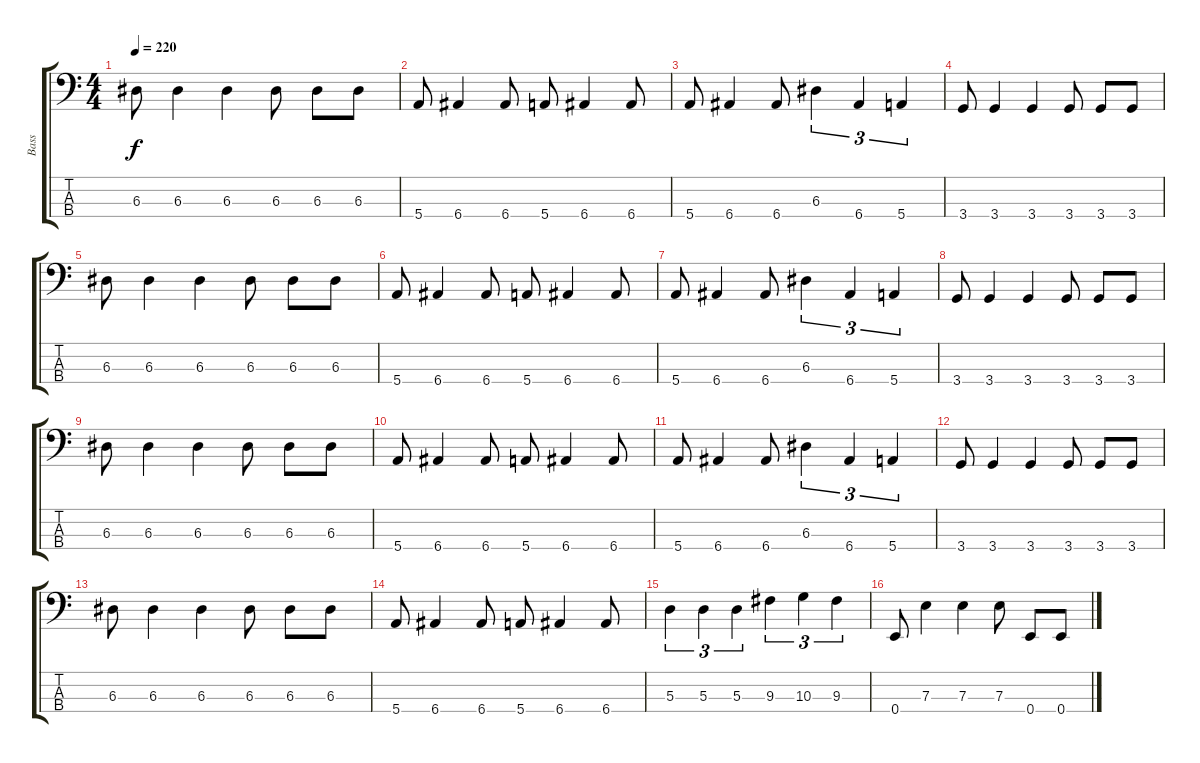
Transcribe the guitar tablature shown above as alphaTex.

\track ("Bass" "Bass") {instrument electricbasspick}
\staff {score tabs}
\tuning (G2 D2 A1 E1) {hide}
\ts (4 4)
\tempo 220
\clef f4
\ks c
6.3.8{dy f} 6.3.4 6.3.4 6.3.8 6.3.8 6.3.8 |
5.4.8 6.4.4 6.4.8 5.4.8 6.4.4 6.4.8 |
5.4.8 6.4.4 6.4.8 6.3.4{tu (3 2)} 6.4.4{tu (3 2)} 5.4.4{tu (3 2)} |
3.4.8 3.4.4 3.4.4 3.4.8 3.4.8 3.4.8 |
6.3.8 6.3.4 6.3.4 6.3.8 6.3.8 6.3.8 |
5.4.8 6.4.4 6.4.8 5.4.8 6.4.4 6.4.8 |
5.4.8 6.4.4 6.4.8 6.3.4{tu (3 2)} 6.4.4{tu (3 2)} 5.4.4{tu (3 2)} |
3.4.8 3.4.4 3.4.4 3.4.8 3.4.8 3.4.8 |
6.3.8 6.3.4 6.3.4 6.3.8 6.3.8 6.3.8 |
5.4.8 6.4.4 6.4.8 5.4.8 6.4.4 6.4.8 |
5.4.8 6.4.4 6.4.8 6.3.4{tu (3 2)} 6.4.4{tu (3 2)} 5.4.4{tu (3 2)} |
3.4.8 3.4.4 3.4.4 3.4.8 3.4.8 3.4.8 |
6.3.8 6.3.4 6.3.4 6.3.8 6.3.8 6.3.8 |
5.4.8 6.4.4 6.4.8 5.4.8 6.4.4 6.4.8 |
5.3.4{tu (3 2)} 5.3.4{tu (3 2)} 5.3.4{tu (3 2)} 9.3.4{tu (3 2)} 10.3.4{tu (3 2)} 9.3.4{tu (3 2)} |
0.4.8 7.3.4 7.3.4 7.3.8 0.4.8 0.4.8
